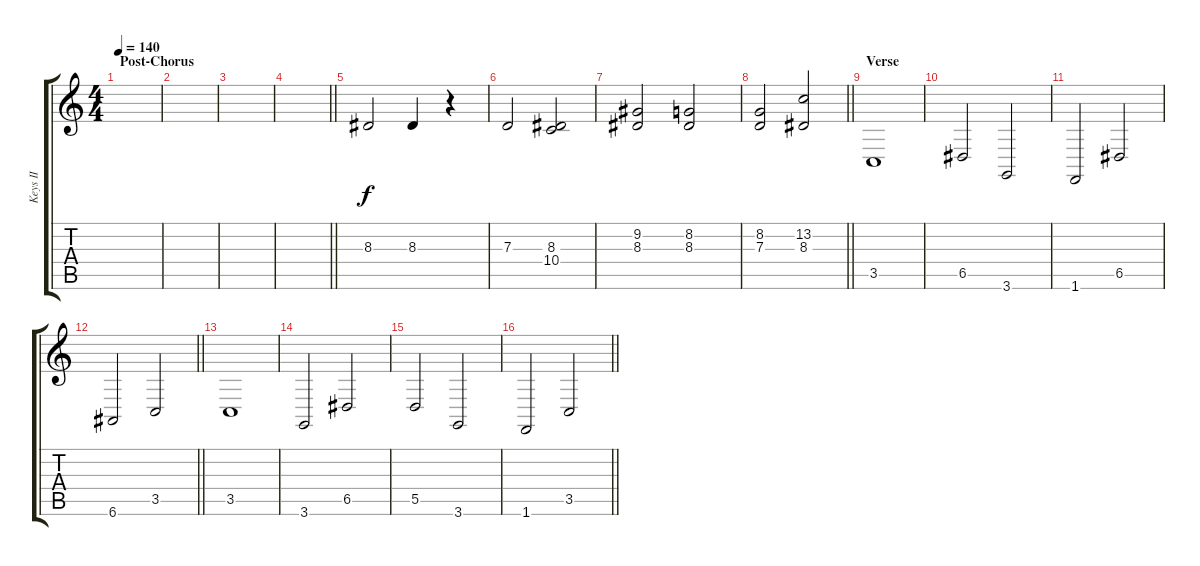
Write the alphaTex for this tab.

\track ("Keys II" "Keys II") {instrument pad4choir}
\staff {score tabs}
\tuning (E4 B3 G3 D3 A2 E2) {hide}
\ts (4 4)
\section ("" "Post-Chorus")
\tempo 140
\clef g2
\ks c
|
|
|
\barLineRight lightlight
|
\section ("" "")
8.3.2{dy f volume 8 instrument pad4choir} 8.3.4 r.4 |
7.3.2 (8.3 10.4).2 |
(9.2 8.3).2 (8.2 8.3).2 |
\barLineRight lightlight
(8.2 7.3).2 (13.2 8.3).2 |
\section ("" "Verse")
3.5.1{volume 7 instrument pad4choir} |
6.5.2 3.6.2 |
1.6.2 6.5.2 |
\barLineRight lightlight
6.6.2 3.5.2 |
\section ("" "")
3.5.1 |
3.6.2 6.5.2 |
5.5.2 3.6.2 |
\barLineRight lightlight
1.6.2 3.5.2
